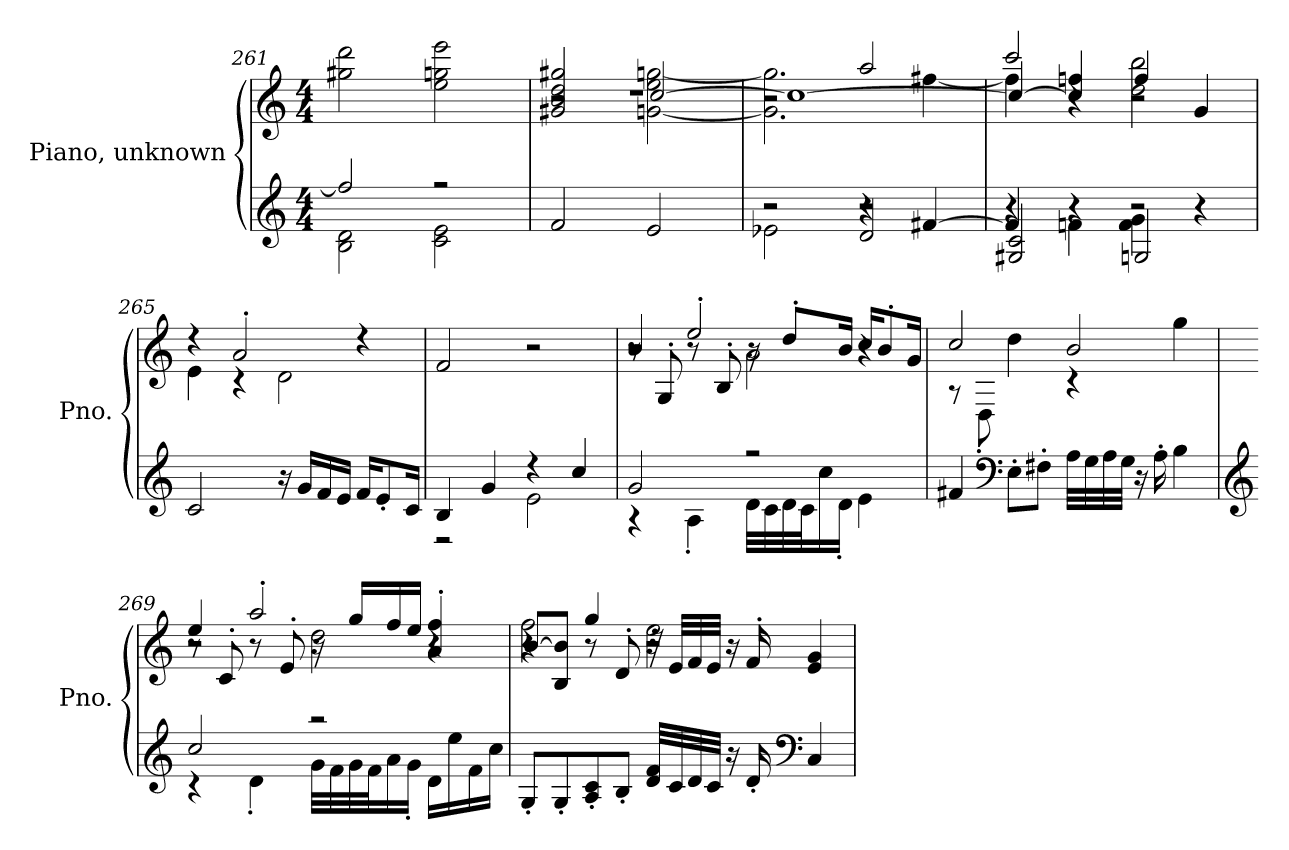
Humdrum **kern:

**kern	**kern
*part1	*part1
*staff2	*staff1
*I"Piano, unknown	*
*I'Pno.	*
!!LO:LB:g=z
*clefG2	*clefG2
*k[]	*k[]
*M4/4	*M4/4
=261	=261
*^	*
2ff/]	2B\ 2d\	2gg#X\ 2ddd\
2r	2c\ 2e\	2ee\ 2ggn\ 2eee\
*v	*v	*
=262	=262
*	*^
*	*	*^
2f/	1r	2r	2g#X/ 2b/ 2dd/ 2gg#X/
2e/	.	[2gn\ 2ee\ [2ggn\	[2cc/
=263	=263	=263	=263
*^	*	*	*
*	*^	*	*	*
2r	2e-X\	2r	2r	2.g\] 2.gg\]	1cc_
4r	2r	2d/	2aa/	.	.
[4f#X/	.	.	.	[4ff#X\	.
=264	=264	=264	=264	=264	=264
4f#/]	4r	2G#X/ 2c/	2ccc/	4ff#\]	4cc/_
4r	4fn\	.	.	4r	4cc/] 4ffn/
2r	4f\ 4g\	2Gn/	2r	2dd\ 2bb\	4ff/
.	4r	.	.	.	4g/
*v	*v	*v	*	*	*
*	*	*v	*v
=265	=265	=265
2c/	4r	4e\
.	2a'/	4r
16r	.	2d\
16g/LL	.	.
16f/	.	.
16e/JJ	.	.
16f/KL	4r	.
8e'/	.	.
16c/Jk	.	.
*	*v	*v
=266	=266
*^	*
4B/	2r	2f/
4g/	.	.
4r	2e\	2r
4cc/	.	.
!!LO:LB:g=z
=267	=267	=267
*	*	*^
*	*	*	*^
2g/	4r	4b/	2r	8r
.	.	.	.	8G'/
.	4A'\	2ee'/	.	8r
.	.	.	.	8B'/
2r	32d\LLL	.	2a\	16r
.	32c\	.	.	.
.	32d\	.	.	8dd'/L
.	32c\J	.	.	.
.	16cc\	.	.	.
.	16d'\JJ	.	.	16b/Jk
.	4e\	4r	.	16cc/KL
.	.	.	.	8b'/
.	.	.	.	16g/Jk
*v	*v	*	*	*
*	*	*v	*v
=268	=268	=268
4f#X/	2cc/	8r
.	.	8D'\
*clefF4	*	*
8E'\L	.	4dd\
8F#X'\J	.	.
32A\LLL	2b/	4r
32G\	.	.
32A\	.	.
32G\JJJ	.	.
16r	.	.
16A'\	.	.
4B\	.	4gg\
*	*v	*v
=269	=269
*clefG2	*
*^	*^
*	*	*	*^
2cc/	4r	4ee/	2r	8r
.	.	.	.	8c'/
.	4d'\	2aa'/	.	8r
.	.	.	.	8e'/
2r	32g\LLL	.	2dd\	16r
.	32f\	.	.	.
.	32g\	.	.	16gg/LL
.	32f\J	.	.	.
.	16a\	.	.	16ff/
.	16g'\JJ	.	.	16ee/JJ
.	16d\LL	4r	.	4a/' 4ff/'
.	16ee\	.	.	.
.	16f\	.	.	.
.	16cc\JJ	.	.	.
*v	*v	*	*	*
!!LO:LB:g=z	!!	!!
=270	=270	=270	=270
8G'/L	4r	2ff\	[8b/L
8G'/	.	.	8B/ 8b/]J
8A/' 8c/'	4gg/	.	8r
8B'/J	.	.	8d'/
32d/ 32f/LLL	2r	2ee\	32r
32c/	.	.	32e/LLL
32d/	.	.	32f/
32c/JJJ	.	.	32e/JJJ
16r	.	.	16r
16d'/	.	.	16f'/
*clefF4	*	*	*
4C/	.	.	4e/ 4g/
*	*v	*v	*v
=	=
*-	*-
